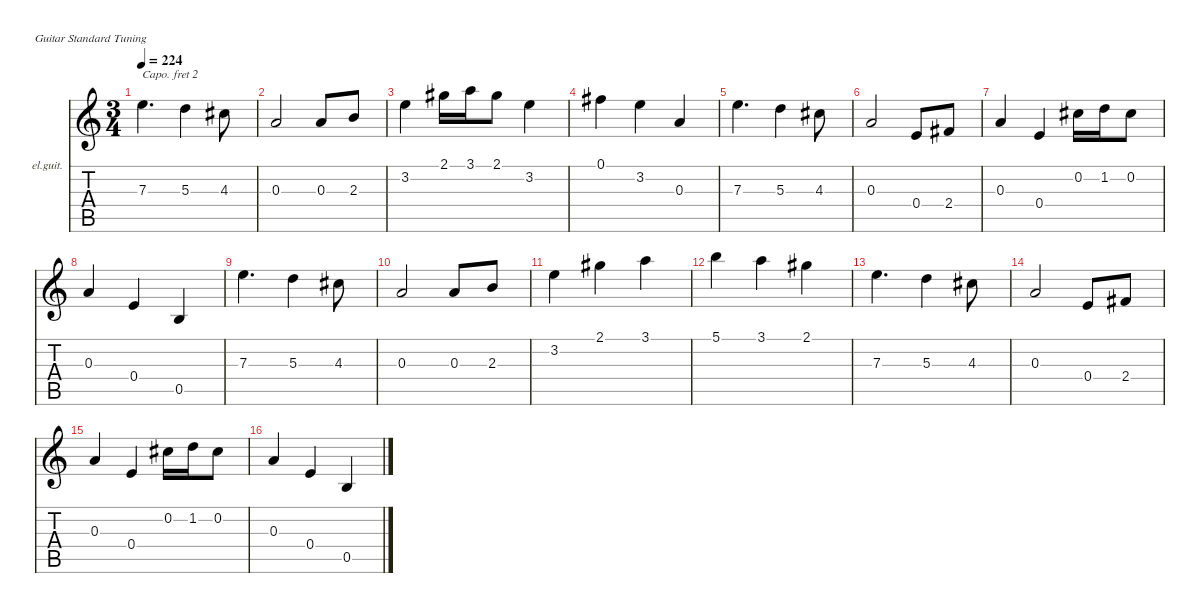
\hideDynamics
\bracketExtendMode nobrackets
\firstSystemTrackNameOrientation horizontal
\otherSystemsTrackNameOrientation horizontal
\track ("Cho lead" "el.guit.") {instrument electricguitarclean}
\staff {score tabs}
\capo 2
\tuning (E4 B3 G3 D3 A2 E2)
\ts (3 4)
\tempo 224
\clef g2
\ks aminor
7.3.4{d dy mf beam Down} 5.3.4{beam Down} 4.3{acc #}.8{beam Down} |
0.3.2{beam Up} 0.3.8{beam Up} 2.3.8{beam Up} |
3.2.4{beam Down} 2.1{acc #}.16{beam Down} 3.1.16{beam Down} 2.1{acc #}.8{beam Down} 3.2.4{beam Down} |
0.1{acc #}.4{beam Down} 3.2.4{beam Down} 0.3.4{beam Up} |
7.3.4{d beam Down} 5.3.4{beam Down} 4.3{acc #}.8{beam Down} |
0.3.2{beam Up} 0.4.8{beam Up} 2.4{acc #}.8{beam Up} |
0.3.4{beam Up} 0.4.4{beam Up} 0.2{acc #}.16{beam Down} 1.2.16{beam Down} 0.2{acc #}.8{beam Down} |
0.3.4{beam Up} 0.4.4{beam Up} 0.5.4{beam Up} |
7.3.4{d beam Down} 5.3.4{beam Down} 4.3{acc #}.8{beam Down} |
0.3.2{beam Up} 0.3.8{beam Up} 2.3.8{beam Up} |
3.2.4{beam Down} 2.1{acc #}.4{beam Down} 3.1.4{beam Down} |
5.1.4{beam Down} 3.1.4{beam Down} 2.1{acc #}.4{beam Down} |
7.3.4{d beam Down} 5.3.4{beam Down} 4.3{acc #}.8{beam Down} |
0.3.2{beam Up} 0.4.8{beam Up} 2.4{acc #}.8{beam Up} |
0.3.4{beam Up} 0.4.4{beam Up} 0.2{acc #}.16{beam Down} 1.2.16{beam Down} 0.2{acc #}.8{beam Down} |
0.3.4{beam Up} 0.4.4{beam Up} 0.5.4{beam Up}
